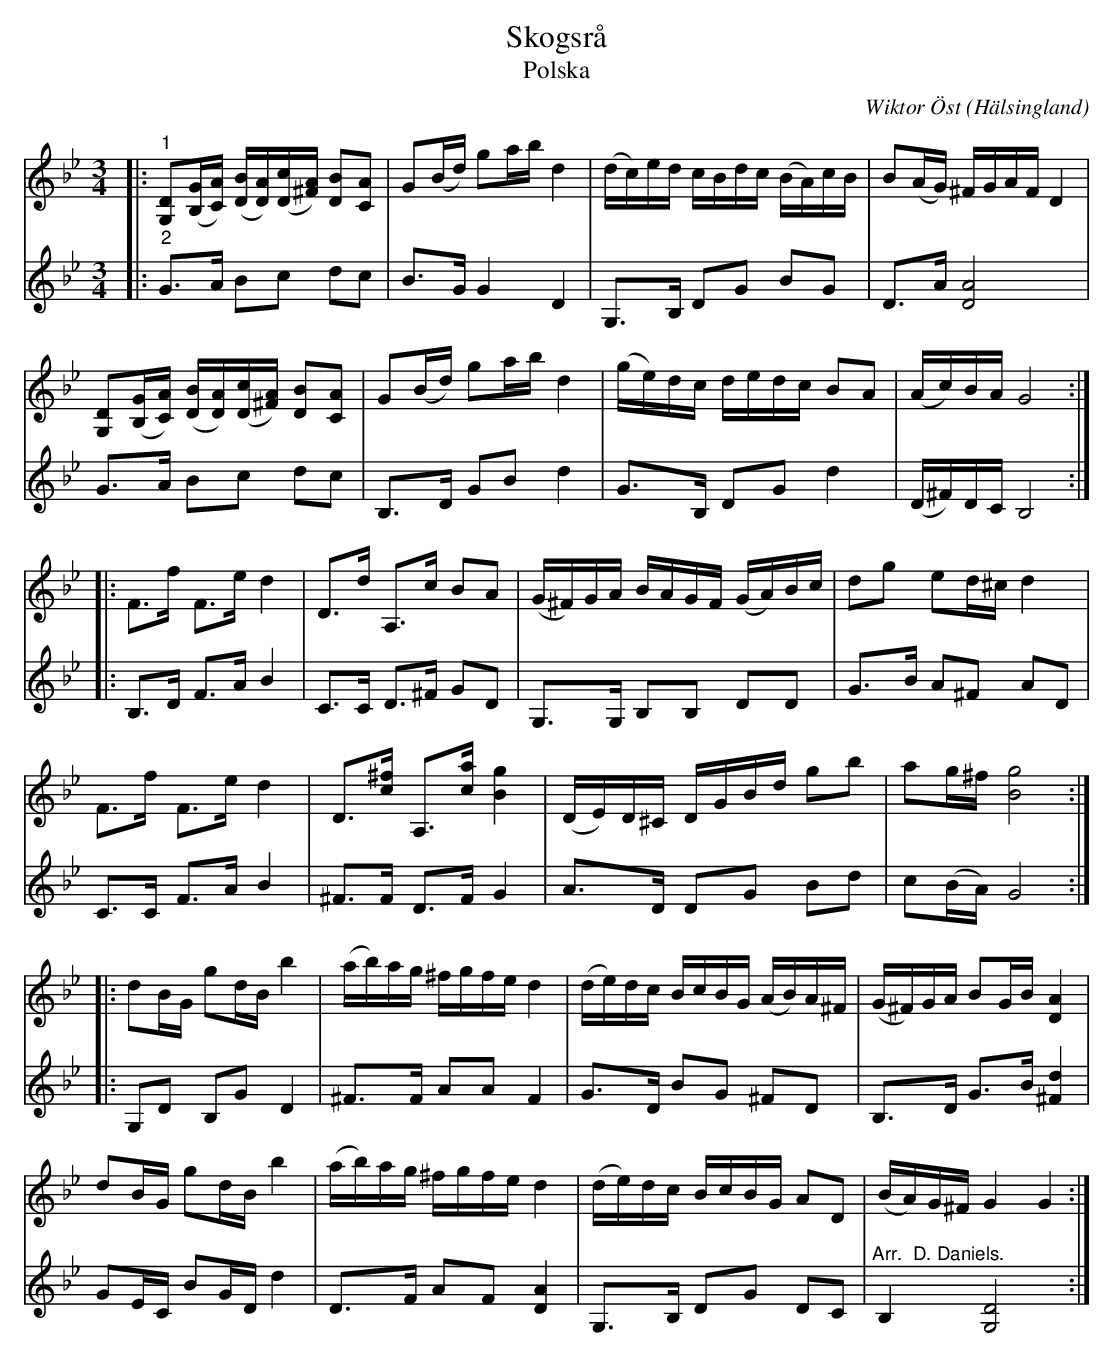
X:1
T:Skogsrå
T:Polska
C:Wiktor Öst
O:Hälsingland
L:1/8
M:3/4
K:Bb
V:1
|:"^1" [G,D]([B,G]/[CA]/) ([DB]/[DA]/)([Dc]/[^FA]/) [DB][CA] | G(B/d/) ga/b/ d2 | (d/c/)e/d/ c/B/d/c/ (B/A/)c/B/ | B(A/G/) ^F/G/A/F/ D2 |
[G,D]([B,G]/[CA]/) ([DB]/[DA]/)([Dc]/[^FA]/) [DB][CA] | G(B/d/) ga/b/ d2 | (g/e/)d/c/ d/e/d/c/ BA | (A/c/)B/A/ G4 ::
 F>f F>e d2 | D>d A,>c BA | (G/^F/)G/A/ B/A/G/F/ (G/A/)B/c/ | dg ed/^c/ d2 |
F>f F>e d2 | D>[c^f] A,>[ca] [Bg]2 | (D/E/)D/^C/ D/G/B/d/ gb | ag/^f/ [Bg]4 ::
dB/G/ gd/B/ b2 | (a/b/)a/g/ ^f/g/f/e/ d2 | (d/e/)d/c/ B/c/B/G/ (A/B/)A/^F/ | (G/^F/)G/A/ BG/B/ [DA]2 |
 dB/G/ gd/B/ b2 | (a/b/)a/g/ ^f/g/f/e/ d2 | (d/e/)d/c/ B/c/B/G/ AD | (B/A/)G/^F/ G2 G2 :|
V:2
|:"^2" G>A Bc dc | B>G G2 D2 | G,>B, DG BG | D>A [DA]4 |
G>A Bc dc | B,>D GB d2 | G>B, DG d2 | (D/^F/)D/C/ B,4 ::
B,>D F>A B2 | C>C D>^F GD | G,>G, B,B, DD | G>B A^F AD |
 C>C F>A B2 | ^F>F D>F G2 | A>D DG Bd | c(B/A/) G4 ::
G,D B,G D2 | ^F>F AA F2 | G>D BG ^FD | B,>D G>B [^Fd]2 |
GE/C/ BG/D/ d2 | D>F AF [DA]2 | G,>B, DG DC | "^Arr.  D. Daniels." B,2 [G,D]4 :|
